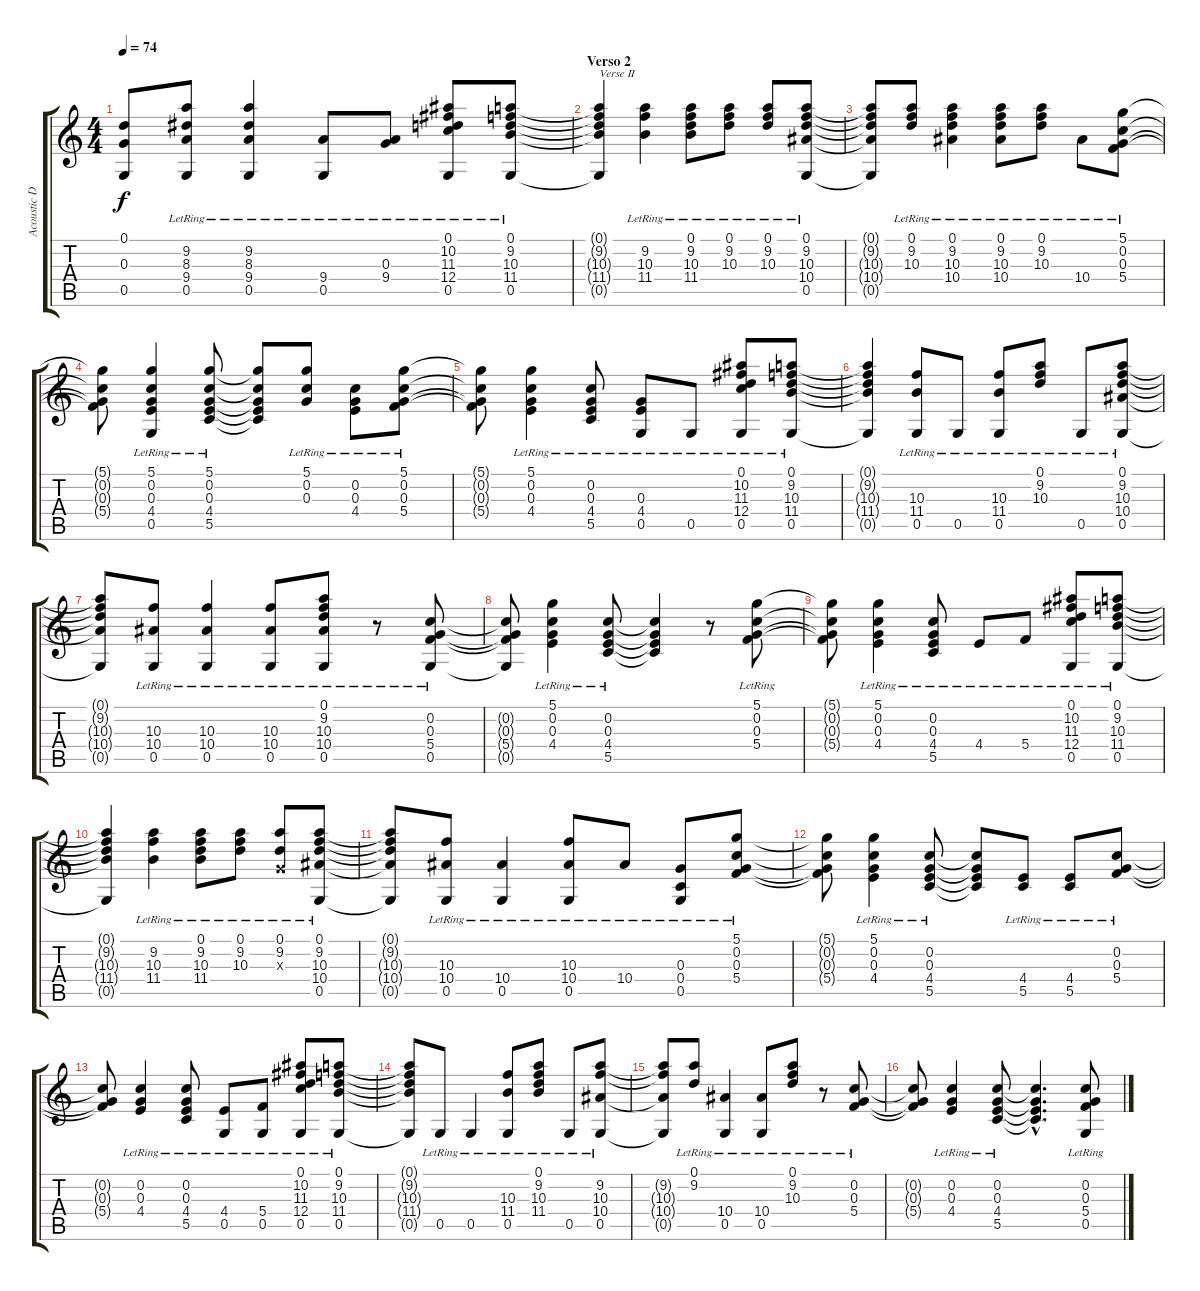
\track ("Acoustic DGCGCD" "Acoustic D") {instrument acousticguitarsteel}
\staff {score tabs}
\tuning (D4 C4 G3 C3 G2 D2) {hide}
\ts (4 4)
\tempo 74
\clef g2
\ks c
(0.1{t} 0.3{t} 0.5{t}).8{dy f} (9.2{lr} 8.3{lr} 9.4{lr} 0.5{lr}).8 (9.2{lr} 8.3{lr} 9.4{lr} 0.5{lr}).4 (9.4{lr} 0.5{lr}).8 (0.3{lr} 9.4{lr}).8 (0.1{lr} 10.2{lr} 11.3{lr} 12.4{lr} 0.5{lr}).8 (0.1{lr} 9.2{lr} 10.3{lr} 11.4{lr} 0.5{lr}).8 |
\section ("" "Verso 2")
(0.1{t} 9.2{t} 10.3{t} 11.4{t} 0.5{t}).4{txt "Verse II"} (9.2{lr} 10.3{lr} 11.4{lr}).4 (0.1{lr} 9.2{lr} 10.3{lr} 11.4{lr}).8 (0.1{lr} 9.2{lr} 10.3{lr}).8 (0.1{lr} 9.2{lr} 10.3{lr}).8 (0.1{lr} 9.2{lr} 10.3{lr} 10.4{lr} 0.5{lr}).8 |
(0.1{t} 9.2{t} 10.3{t} 10.4{t} 0.5{t}).8 (0.1{lr} 9.2{lr} 10.3{lr}).8 (0.1{lr} 9.2{lr} 10.3{lr} 10.4{lr}).4 (0.1{lr} 9.2{lr} 10.3{lr} 10.4{lr}).8 (0.1{lr} 9.2{lr} 10.3{lr}).8 10.4{lr}.8 (5.1{lr} 0.2{lr} 0.3{lr} 5.4{lr}).8 |
(5.1{t} 0.2{t} 0.3{t} 5.4{t}).8 (5.1{lr} 0.2{lr} 0.3{lr} 4.4{lr} 0.5{lr}).4 (5.1{lr} 0.2{lr} 0.3{lr} 4.4{lr} 5.5{lr}).8 (5.1{t} 0.2{t} 0.3{t} 4.4{t} 5.5{t}).8 (5.1{lr} 0.2{lr} 0.3{lr}).8 (0.2{lr} 0.3{lr} 4.4{lr}).8 (5.1{lr} 0.2{lr} 0.3{lr} 5.4{lr}).8 |
(5.1{t} 0.2{t} 0.3{t} 5.4{t}).8 (5.1{lr} 0.2{lr} 0.3{lr} 4.4{lr}).4 (0.2{lr} 0.3{lr} 4.4{lr} 5.5{lr}).8 (0.3{lr} 4.4{lr} 0.5{lr}).8 0.5{lr}.8 (0.1{lr} 10.2{lr} 11.3{lr} 12.4{lr} 0.5{lr}).8 (0.1{lr} 9.2{lr} 10.3{lr} 11.4{lr} 0.5{lr}).8 |
(0.1{t} 9.2{t} 10.3{t} 11.4{t} 0.5{t}).4 (10.3{lr} 11.4{lr} 0.5{lr}).8 0.5{lr}.8 (10.3{lr} 11.4{lr} 0.5{lr}).8 (0.1{lr} 9.2{lr} 10.3{lr}).8 0.5{lr}.8 (0.1{lr} 9.2{lr} 10.3{lr} 10.4{lr} 0.5{lr}).8 |
(0.1{t} 9.2{t} 10.3{t} 10.4{t} 0.5{t}).8 (10.3{lr} 10.4{lr} 0.5{lr}).8 (10.3{lr} 10.4{lr} 0.5{lr}).4 (10.3{lr} 10.4{lr} 0.5{lr}).8 (0.1{lr} 9.2{lr} 10.3{lr} 10.4{lr} 0.5{lr}).8 r.8 (0.2{lr} 0.3{lr} 5.4{lr} 0.5{lr}).8 |
(0.2{t} 0.3{t} 5.4{t} 0.5{t}).8 (5.1{lr} 0.2{lr} 0.3{lr} 4.4{lr}).4 (0.2{lr} 0.3{lr} 4.4{lr} 5.5{lr}).8 (0.2{t} 0.3{t} 4.4{t} 5.5{t}).4 r.8 (5.1{lr} 0.2{lr} 0.3{lr} 5.4{lr}).8 |
(5.1{t} 0.2{t} 0.3{t} 5.4{t}).8 (5.1{lr} 0.2{lr} 0.3{lr} 4.4{lr}).4 (0.2{lr} 0.3{lr} 4.4{lr} 5.5{lr}).8 4.4{lr}.8 5.4{lr}.8 (0.1{lr} 10.2{lr} 11.3{lr} 12.4{lr} 0.5{lr}).8 (0.1{lr} 9.2{lr} 10.3{lr} 11.4{lr} 0.5{lr}).8 |
(0.1{t} 9.2{t} 10.3{t} 11.4{t} 0.5{t}).4 (9.2{lr} 10.3{lr} 11.4{lr}).4 (0.1{lr} 9.2{lr} 10.3{lr} 11.4{lr}).8 (0.1{lr} 9.2{lr} 10.3{lr}).8 (0.1{lr} 9.2{lr} 0.3{x}).8 (0.1{lr} 9.2{lr} 10.3{lr} 10.4{lr} 0.5{lr}).8 |
(0.1{t} 9.2{t} 10.3{t} 10.4{t} 0.5{t}).8 (10.3{lr} 10.4{lr} 0.5{lr}).8 (10.4{lr} 0.5{lr}).4 (10.3{lr} 10.4{lr} 0.5{lr}).8 10.4{lr}.8 (0.3{lr} 0.4{lr} 0.5{lr}).8 (5.1{lr} 0.2{lr} 0.3{lr} 5.4{lr}).8 |
(5.1{t} 0.2{t} 0.3{t} 5.4{t}).8 (5.1{lr} 0.2{lr} 0.3{lr} 4.4{lr}).4 (0.2{lr} 0.3{lr} 4.4{lr} 5.5{lr}).8 (0.2{t} 0.3{t} 4.4{t} 5.5{t}).8 (4.4{lr} 5.5{lr}).8 (4.4{lr} 5.5{lr}).8 (0.2{lr} 0.3{lr} 5.4{lr}).8 |
(0.2{t} 0.3{t} 5.4{t}).8 (0.2{lr} 0.3{lr} 4.4{lr}).4 (0.2{lr} 0.3{lr} 4.4{lr} 5.5{lr}).8 (4.4{lr} 0.5{lr}).8 (5.4{lr} 0.5{lr}).8 (0.1{lr} 10.2{lr} 11.3{lr} 12.4{lr} 0.5{lr}).8 (0.1{lr} 9.2{lr} 10.3{lr} 11.4{lr} 0.5{lr}).8 |
(0.1{t} 9.2{t} 10.3{t} 11.4{t} 0.5{t}).8 0.5{lr}.8 0.5{lr}.4 (10.3{lr} 11.4{lr} 0.5{lr}).8 (0.1{lr} 9.2{lr} 10.3{lr} 11.4{lr}).8 0.5{lr}.8 (9.2{lr} 10.3{lr} 10.4{lr} 0.5{lr}).8 |
(9.2{t} 10.3{t} 10.4{t} 0.5{t}).8 (0.1{lr} 9.2{lr}).8 (10.4{lr} 0.5{lr}).4 (10.4{lr} 0.5{lr}).8 (0.1{lr} 9.2{lr} 10.3{lr}).8 r.8 (0.2{lr} 0.3{lr} 5.4{lr}).8 |
(0.2{t} 0.3{t} 5.4{t}).8 (0.2{lr} 0.3{lr} 4.4{lr}).4 (0.2{lr} 0.3{lr} 4.4{lr} 5.5{lr}).8 (0.2{hac t} 0.3{hac t} 4.4{hac t} 5.5{hac t}).4{d} (0.2{lr} 0.3{lr} 5.4{lr} 0.5{lr}).8
